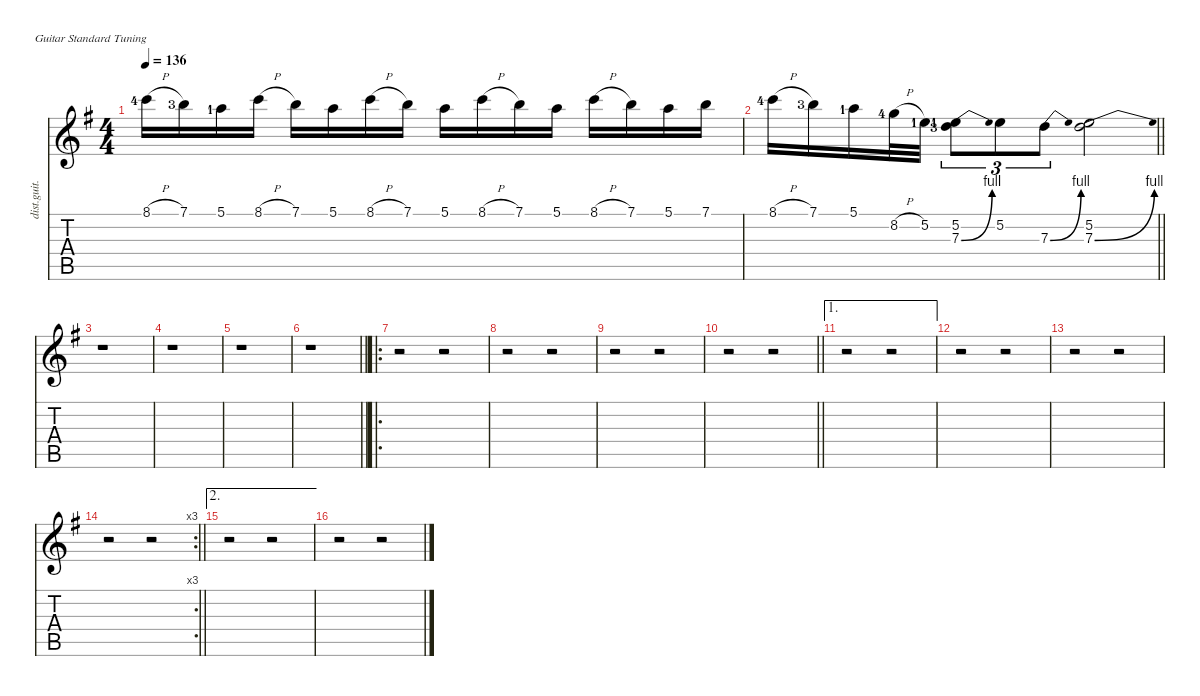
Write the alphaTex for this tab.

\defaultSystemsLayout 4
\hideDynamics
\bracketExtendMode nobrackets
\otherSystemsTrackNameOrientation horizontal
\track ("Guitare 1" "dist.guit.") {mute instrument distortionguitar}
\staff {score tabs}
\tuning (E4 B3 G3 D3 A2 E2)
\ts (4 4)
\tempo 136
\clef g2
\ks g
8.1{h lf 5 acc forcenatural}.16{dy f beam Down} 7.1{lf 4 acc forcenatural}.16{beam Down} 5.1{lf 2 acc forcenatural}.16{beam Down} 8.1{h acc forcenatural}.16{beam Down} 7.1{acc forcenatural}.16{beam Down} 5.1{acc forcenatural}.16{beam Down} 8.1{h acc forcenatural}.16{beam Down} 7.1{acc forcenatural}.16{beam Down} 5.1{acc forcenatural}.16{beam Down} 8.1{h acc forcenatural}.16{beam Down} 7.1{acc forcenatural}.16{beam Down} 5.1{acc forcenatural}.16{beam Down} 8.1{h acc forcenatural}.16{beam Down} 7.1{acc forcenatural}.16{beam Down} 5.1{acc forcenatural}.16{beam Down} 7.1{acc forcenatural}.16{beam Down} |
\barLineRight lightlight
8.1{h lf 5 acc forcenatural}.16{beam Down} 7.1{lf 4 acc forcenatural}.16{beam Down} 5.1{lf 2 acc forcenatural}.16{beam Down} 8.2{h lf 5 acc forcenatural}.32{beam Down} 5.2{lf 2 acc forcenatural}.32{beam Down} (5.2{lf 2 acc forcenatural} 7.3{be (bend 0 0 30 4) lf 4 acc forcenatural}).8{tu (3 2) beam Down} 5.2{acc forcenatural}.8{tu (3 2) beam Down} 7.3{be (bend 0 0 30 4) acc forcenatural}.8{tu (3 2) beam Down} (5.2{acc forcenatural} 7.3{be (bend 0 0 30 4) acc forcenatural}).2{beam Down} |
r.1{beam Down} |
r.1{beam Down} |
r.1{beam Down} |
\barLineRight lightlight
r.1{beam Down} |
\ro
r.2{beam Down} r.2{beam Down} |
r.2{beam Down} r.2{beam Down} |
r.2{beam Down} r.2{beam Down} |
\barLineRight lightlight
r.2{beam Down} r.2{beam Down} |
\ae 1
r.2{beam Down} r.2{beam Down} |
r.2{beam Down} r.2{beam Down} |
r.2{beam Down} r.2{beam Down} |
\rc 3
\barLineRight lightlight
r.2{beam Down} r.2{beam Down} |
\ae 2
r.2{beam Down} r.2{beam Down} |
r.2{beam Down} r.2{beam Down}
